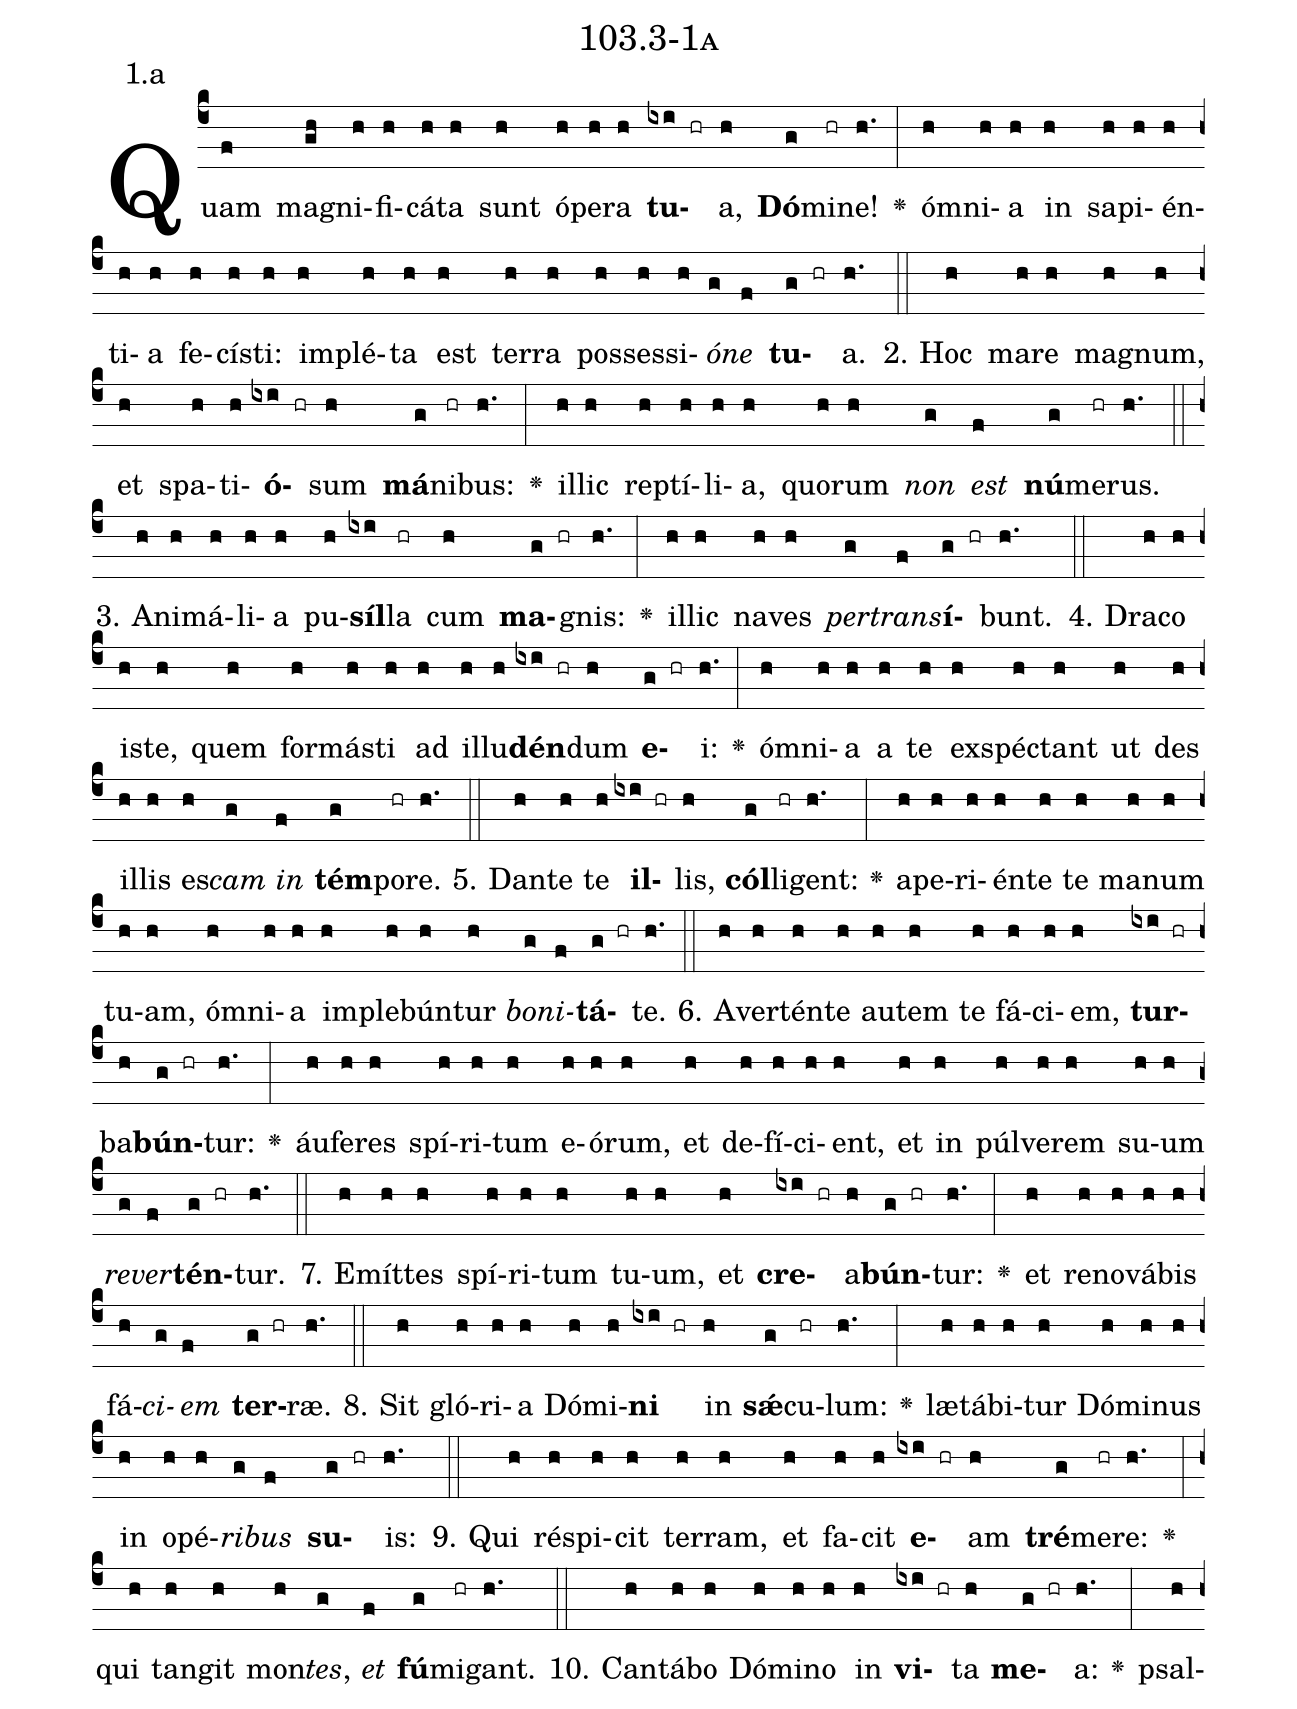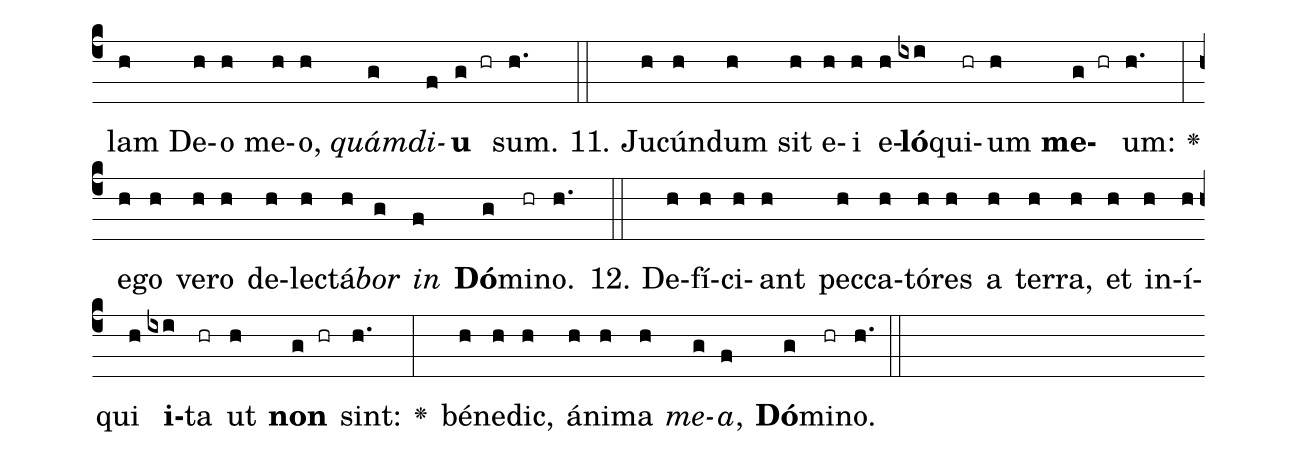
name: 103.3-1a;
annotation: 1.a;
%%
(c4)Quam(f) ma(gh)gni(h)fi(h)cá(h)ta(h) sunt(h) ó(h)pe(h)ra(h) <b>tu</b>(ixi hr)a,(h) <b>Dó</b>(g)mi(hr)ne!(h.) <v>\greheightstar</v>(:) óm(h)ni(h)a(h) in(h) sa(h)pi(h)én(h)ti(h)a(h) fe(h)cís(h)ti:(h) im(h)plé(h)ta(h) est(h) ter(h)ra(h) pos(h)ses(h)si(h)<i>ó</i>(g)<i>ne</i>(f) <b>tu</b>(g hr)a.(h.) (::)
2. Hoc(h) ma(h)re(h) ma(h)gnum,(h) et(h) spa(h)ti(h)<b>ó</b>(ixi hr)sum(h) <b>má</b>(g)ni(hr)bus:(h.) <v>\greheightstar</v>(:) il(h)lic(h) rep(h)tí(h)li(h)a,(h) quo(h)rum(h) <i>non</i>(g) <i>est</i>(f) <b>nú</b>(g)me(hr)rus.(h.) (::)
3. A(h)ni(h)má(h)li(h)a(h) pu(h)<b>síl</b>(ixi)la(hr) cum(h) <b>ma</b>(g hr)gnis:(h.) <v>\greheightstar</v>(:) il(h)lic(h) na(h)ves(h) <i>per</i>(g)<i>trans</i>(f)<b>í</b>(g hr)bunt.(h.) (::)
4. Dra(h)co(h) is(h)te,(h) quem(h) for(h)más(h)ti(h) ad(h) il(h)lu(h)<b>dén</b>(ixi hr)dum(h) <b>e</b>(g hr)i:(h.) <v>\greheightstar</v>(:) óm(h)ni(h)a(h) a(h) te(h) ex(h)spéc(h)tant(h) ut(h) des(h) il(h)lis(h) es(h)<i>cam</i>(g) <i>in</i>(f) <b>tém</b>(g)po(hr)re.(h.) (::)
5. Dan(h)te(h) te(h) <b>il</b>(ixi hr)lis,(h) <b>cól</b>(g)li(hr)gent:(h.) <v>\greheightstar</v>(:) a(h)pe(h)ri(h)én(h)te(h) te(h) ma(h)num(h) tu(h)am,(h) óm(h)ni(h)a(h) im(h)ple(h)bún(h)tur(h) <i>bo</i>(g)<i>ni</i>(f)<b>tá</b>(g hr)te.(h.) (::)
6. A(h)ver(h)tén(h)te(h) au(h)tem(h) te(h) fá(h)ci(h)em,(h) <b>tur</b>(ixi hr)ba(h)<b>bún</b>(g hr)tur:(h.) <v>\greheightstar</v>(:) áu(h)fe(h)res(h) spí(h)ri(h)tum(h) e(h)ó(h)rum,(h) et(h) de(h)fí(h)ci(h)ent,(h) et(h) in(h) púl(h)ve(h)rem(h) su(h)um(h) <i>re</i>(g)<i>ver</i>(f)<b>tén</b>(g hr)tur.(h.) (::)
7. E(h)mít(h)tes(h) spí(h)ri(h)tum(h) tu(h)um,(h) et(h) <b>cre</b>(ixi hr)a(h)<b>bún</b>(g hr)tur:(h.) <v>\greheightstar</v>(:) et(h) re(h)no(h)vá(h)bis(h) fá(h)<i>ci</i>(g)<i>em</i>(f) <b>ter</b>(g hr)ræ.(h.) (::)
8. Sit(h) gló(h)ri(h)a(h) Dó(h)mi(h)<b>ni</b>(ixi hr) in(h) <b>sǽ</b>(g)cu(hr)lum:(h.) <v>\greheightstar</v>(:) læ(h)tá(h)bi(h)tur(h) Dó(h)mi(h)nus(h) in(h) o(h)pé(h)<i>ri</i>(g)<i>bus</i>(f) <b>su</b>(g hr)is:(h.) (::)
9. Qui(h) ré(h)spi(h)cit(h) ter(h)ram,(h) et(h) fa(h)cit(h) <b>e</b>(ixi hr)am(h) <b>tré</b>(g)me(hr)re:(h.) <v>\greheightstar</v>(:) qui(h) tan(h)git(h) mon(h)<i>tes</i>,(g) <i>et</i>(f) <b>fú</b>(g)mi(hr)gant.(h.) (::)
10. Can(h)tá(h)bo(h) Dó(h)mi(h)no(h) in(h) <b>vi</b>(ixi hr)ta(h) <b>me</b>(g hr)a:(h.) <v>\greheightstar</v>(:) psal(h)lam(h) De(h)o(h) me(h)o,(h) <i>quám</i>(g)<i>di</i>(f)<b>u</b>(g hr) sum.(h.) (::)
11. Ju(h)cún(h)dum(h) sit(h) e(h)i(h) e(h)<b>ló</b>(ixi)qui(hr)um(h) <b>me</b>(g hr)um:(h.) <v>\greheightstar</v>(:) e(h)go(h) ve(h)ro(h) de(h)lec(h)tá(h)<i>bor</i>(g) <i>in</i>(f) <b>Dó</b>(g)mi(hr)no.(h.) (::)
12. De(h)fí(h)ci(h)ant(h) pec(h)ca(h)tó(h)res(h) a(h) ter(h)ra,(h) et(h) in(h)í(h)qui(h) <b>i</b>(ixi)ta(hr) ut(h) <b>non</b>(g hr) sint:(h.) <v>\greheightstar</v>(:) bé(h)ne(h)dic,(h) á(h)ni(h)ma(h) <i>me</i>(g)<i>a</i>,(f) <b>Dó</b>(g)mi(hr)no.(h.) (::)
